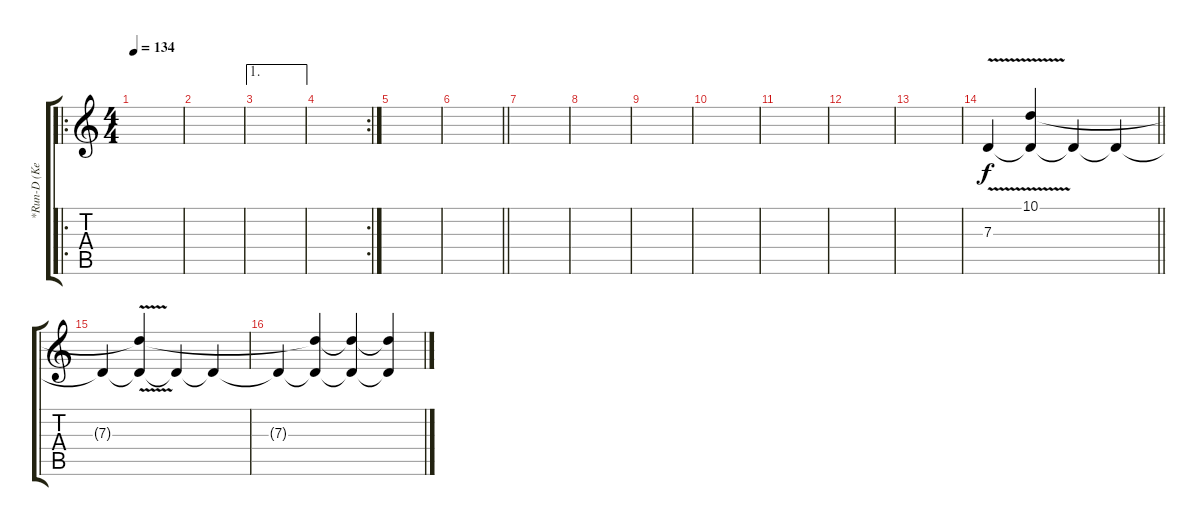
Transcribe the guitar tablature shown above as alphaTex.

\track ("*Run-D (Keyboard 3)" "*Run-D (Ke") {instrument tremolostrings}
\staff {score tabs}
\tuning (E4 B3 G3 D3 A2 E2) {hide}
\ro
\ts (4 4)
\tempo 134
\clef g2
\ks c
|
|
\ae 1
|
\rc 2
|
|
\barLineRight lightlight
|
\section ("" "")
|
|
|
|
|
|
|
\barLineRight lightlight
7.3{v}.4{volume 12} (10.1{v} 7.3{t}).4 7.3{t}.4 7.3{t}.4 |
\section ("" "")
7.3{t}.4 (10.1{t} 7.3{t}).4 7.3{t}.4 7.3{t}.4 |
7.3{t}.4 (10.1{t} 7.3{t}).4 (10.1{t} 7.3{t}).4 (10.1{t} 7.3{t}).4
